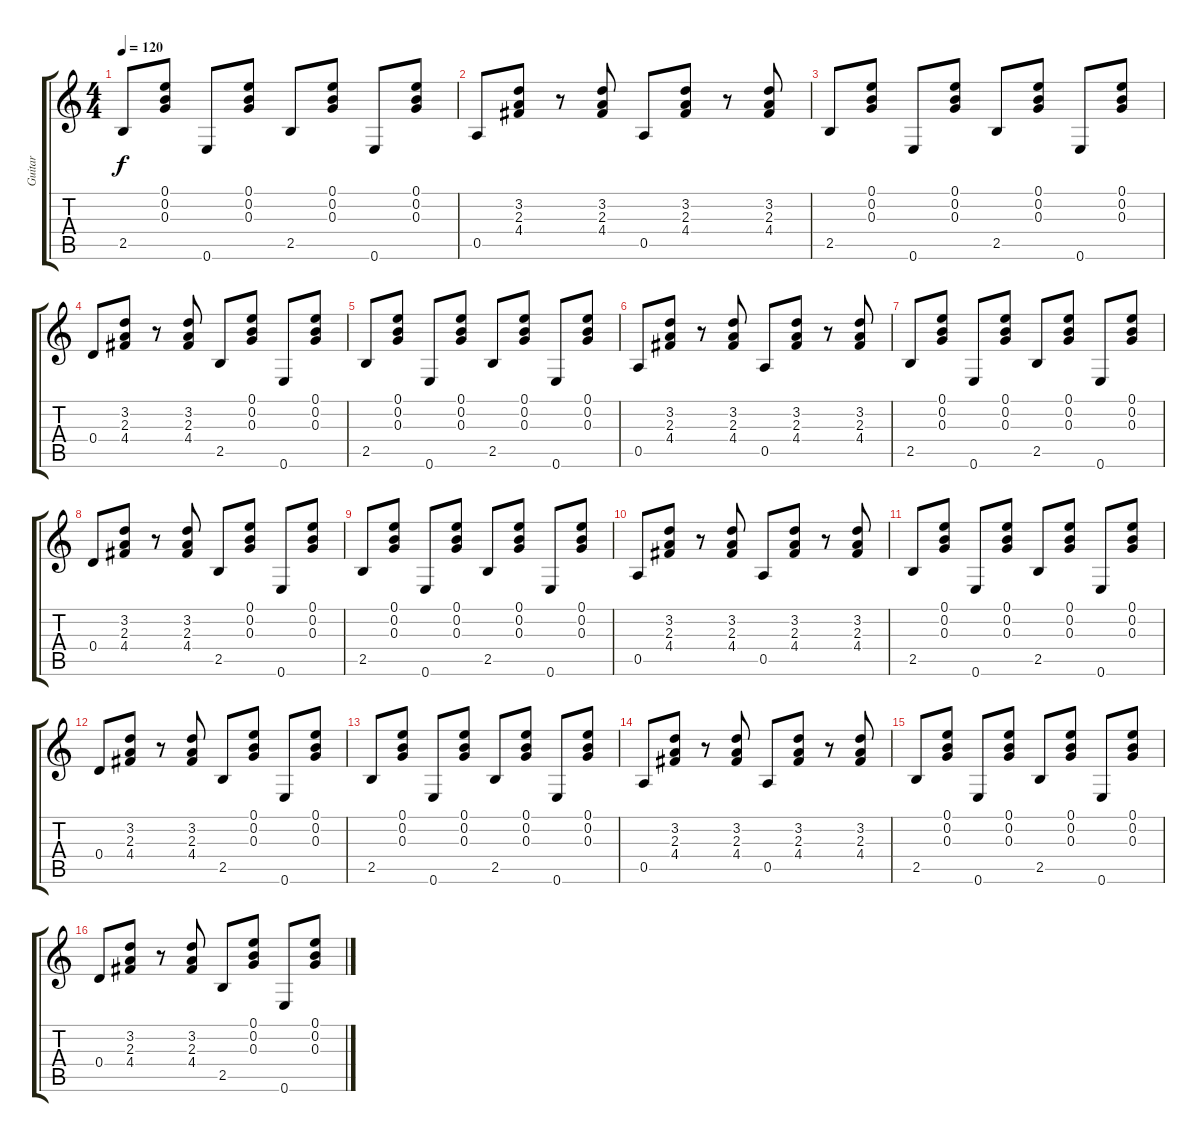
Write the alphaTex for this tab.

\track ("Guitar" "Guitar") {instrument acousticguitarsteel}
\staff {score tabs}
\tuning (E4 B3 G3 D3 A2 E2) {hide}
\ts (4 4)
\tempo 120
\clef g2
\ks c
2.5.8{dy f} (0.1 0.2 0.3).8 0.6.8 (0.1 0.2 0.3).8 2.5.8 (0.1 0.2 0.3).8 0.6.8 (0.1 0.2 0.3).8 |
0.5.8 (3.2 2.3 4.4).8 r.8 (3.2 2.3 4.4).8 0.5.8 (3.2 2.3 4.4).8 r.8 (3.2 2.3 4.4).8 |
2.5.8 (0.1 0.2 0.3).8 0.6.8 (0.1 0.2 0.3).8 2.5.8 (0.1 0.2 0.3).8 0.6.8 (0.1 0.2 0.3).8 |
0.4.8 (3.2 2.3 4.4).8 r.8 (3.2 2.3 4.4).8 2.5.8 (0.1 0.2 0.3).8 0.6.8 (0.1 0.2 0.3).8 |
2.5.8 (0.1 0.2 0.3).8 0.6.8 (0.1 0.2 0.3).8 2.5.8 (0.1 0.2 0.3).8 0.6.8 (0.1 0.2 0.3).8 |
0.5.8 (3.2 2.3 4.4).8 r.8 (3.2 2.3 4.4).8 0.5.8 (3.2 2.3 4.4).8 r.8 (3.2 2.3 4.4).8 |
2.5.8 (0.1 0.2 0.3).8 0.6.8 (0.1 0.2 0.3).8 2.5.8 (0.1 0.2 0.3).8 0.6.8 (0.1 0.2 0.3).8 |
0.4.8 (3.2 2.3 4.4).8 r.8 (3.2 2.3 4.4).8 2.5.8 (0.1 0.2 0.3).8 0.6.8 (0.1 0.2 0.3).8 |
2.5.8 (0.1 0.2 0.3).8 0.6.8 (0.1 0.2 0.3).8 2.5.8 (0.1 0.2 0.3).8 0.6.8 (0.1 0.2 0.3).8 |
0.5.8 (3.2 2.3 4.4).8 r.8 (3.2 2.3 4.4).8 0.5.8 (3.2 2.3 4.4).8 r.8 (3.2 2.3 4.4).8 |
2.5.8 (0.1 0.2 0.3).8 0.6.8 (0.1 0.2 0.3).8 2.5.8 (0.1 0.2 0.3).8 0.6.8 (0.1 0.2 0.3).8 |
0.4.8 (3.2 2.3 4.4).8 r.8 (3.2 2.3 4.4).8 2.5.8 (0.1 0.2 0.3).8 0.6.8 (0.1 0.2 0.3).8 |
2.5.8 (0.1 0.2 0.3).8 0.6.8 (0.1 0.2 0.3).8 2.5.8 (0.1 0.2 0.3).8 0.6.8 (0.1 0.2 0.3).8 |
0.5.8 (3.2 2.3 4.4).8 r.8 (3.2 2.3 4.4).8 0.5.8 (3.2 2.3 4.4).8 r.8 (3.2 2.3 4.4).8 |
2.5.8 (0.1 0.2 0.3).8 0.6.8 (0.1 0.2 0.3).8 2.5.8 (0.1 0.2 0.3).8 0.6.8 (0.1 0.2 0.3).8 |
0.4.8 (3.2 2.3 4.4).8 r.8 (3.2 2.3 4.4).8 2.5.8 (0.1 0.2 0.3).8 0.6.8 (0.1 0.2 0.3).8
